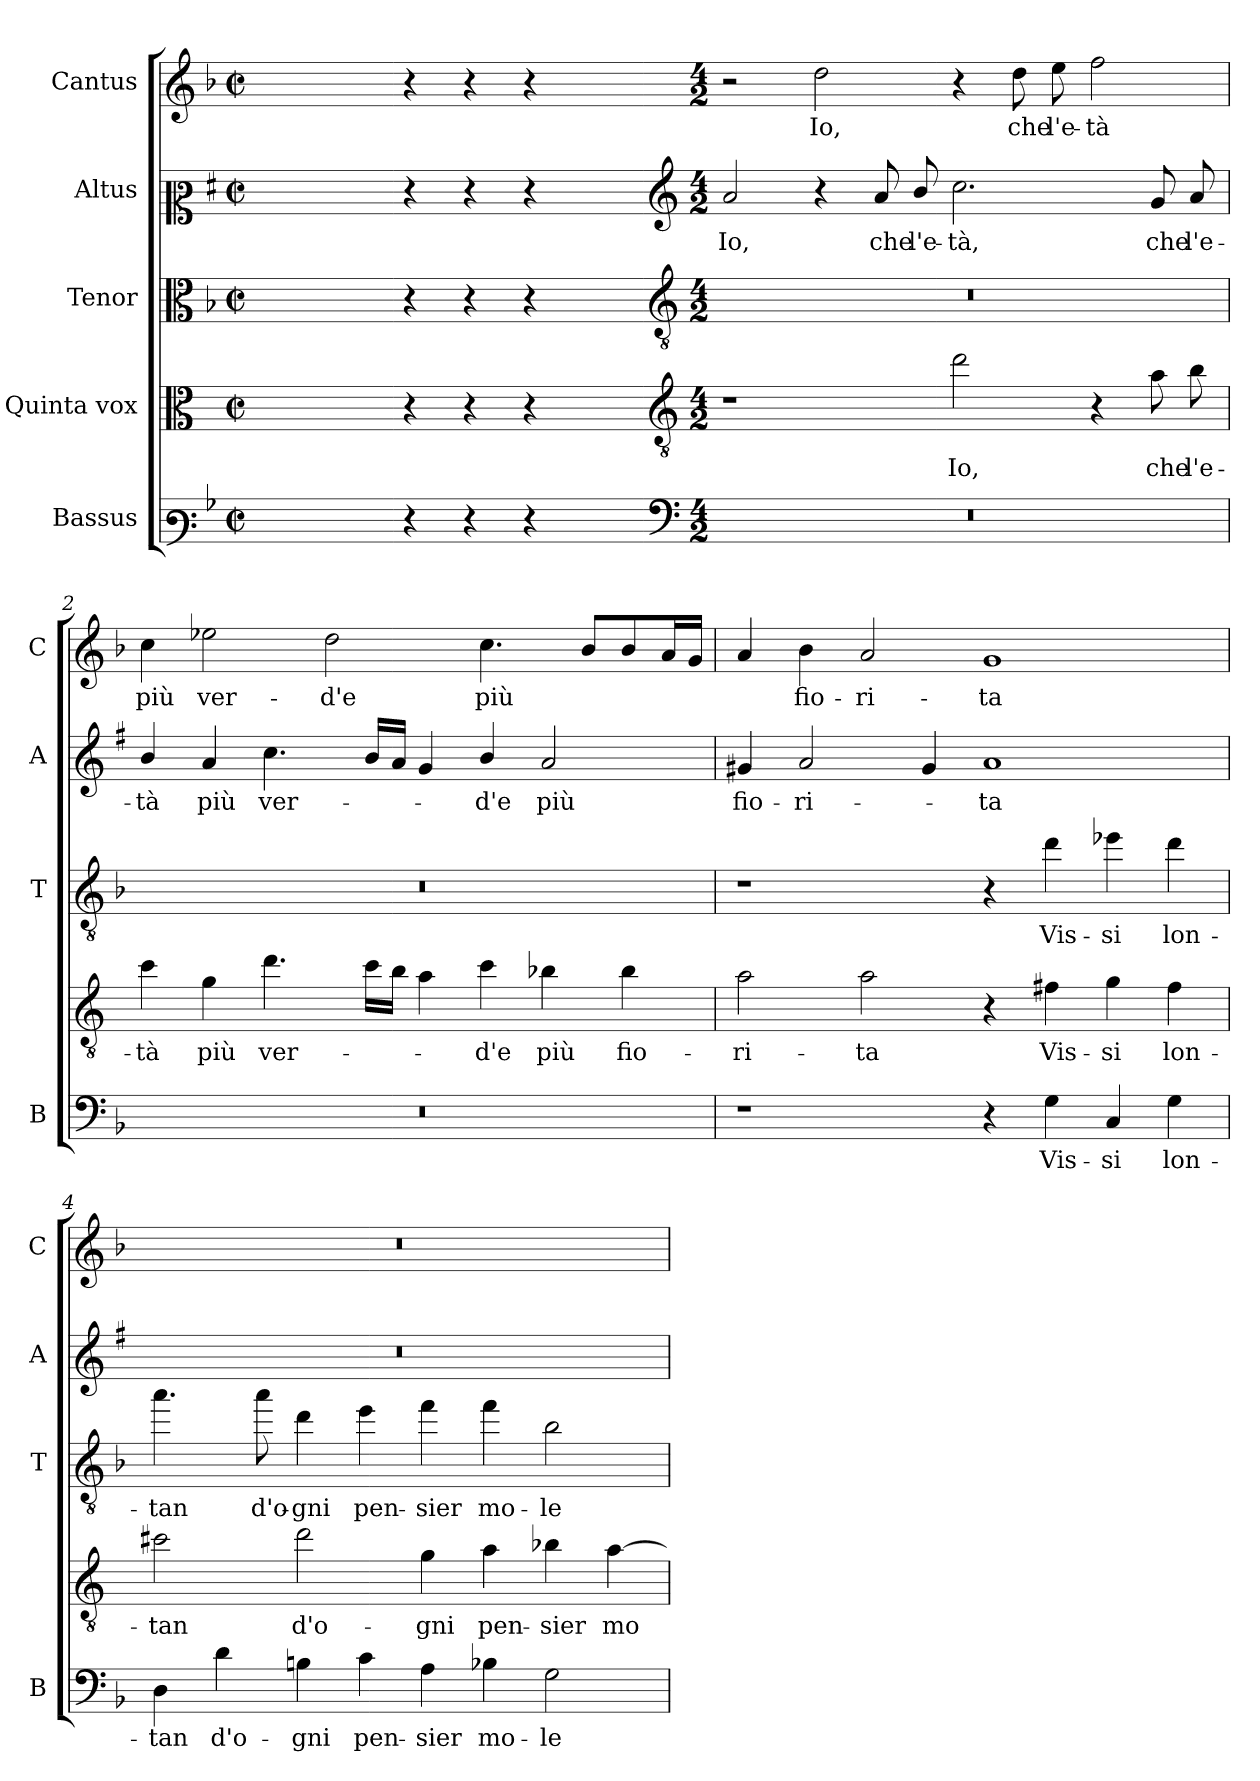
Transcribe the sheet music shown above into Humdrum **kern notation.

**kern	**text	**kern	**text	**kern	**text	**kern	**text	**kern	**text
*part5	*part5	*part4	*part4	*part3	*part3	*part2	*part2	*part1	*part1
*staff5	*staff5	*staff4	*staff4	*staff3	*staff3	*staff2	*staff2	*staff1	*staff1
*I"Bassus	*	*I"Quinta vox	*	*I"Tenor	*	*I"Altus	*	*I"Cantus	*
*I'B	*	*	*	*I'T	*	*I'A	*	*I'C	*
*clefF3	*	*clefC3	*	*clefC3	*	*clefC2	*	*clefG2	*
*	*	*ITrd4c7	*	*ITrd8c14	*	*ITrd1c2	*	*	*
*k[b-]	*	*k[b-]	*	*k[b-]	*	*k[b-]	*	*k[b-]	*
*F:	*	*F:	*	*F:	*	*F:	*	*F:	*
*M2/2	*	*M2/2	*	*M2/2	*	*M2/2	*	*M2/2	*
*met(c|)	*	*met(c|)	*	*met(c|)	*	*met(c|)	*	*met(c|)	*
=	=	=	=	=	=	=	=	=	=
1ryy	.	1ryy	.	1ryy	.	1ryy	.	1ryy	.
=1X-	=1X-	=1X-	=1X-	=1X-	=1X-	=1X-	=1X-	=1X-	=1X-
4r	.	4r	.	4r	.	4r	.	4r	.
4r	.	4r	.	4r	.	4r	.	4r	.
4r	.	4r	.	4r	.	4r	.	4r	.
4ryy	.	4ryy	.	4ryy	.	4ryy	.	4ryy	.
=1-	=1-	=1-	=1-	=1-	=1-	=1-	=1-	=1-	=1-
*clefF4	*	*clefGv2	*	*clefGv2	*	*clefG2	*	*	*
*M4/2	*	*M4/2	*	*M4/2	*	*M4/2	*	*M4/2	*
!	!	!	!	!	!	!	!LO:LY:b	!	!
0r	.	1r	.	0r	.	2g/	Io,	2r	.
!	!	!	!	!	!	!	!	!	!LO:LY:b
.	.	.	.	.	.	4r	.	2dd\	Io,
!	!	!	!	!	!	!	!LO:LY:b	!	!
.	.	.	.	.	.	8g/	che	.	.
!	!	!	!	!	!	!	!LO:LY:b	!	!
.	.	.	.	.	.	8a/	l'e-	.	.
!	!	!	!LO:LY:b	!	!	!	!LO:LY:b	!	!
.	.	2g\	Io,	.	.	2.b-\	-tà,	4r	.
!	!	!	!	!	!	!	!	!	!LO:LY:b
.	.	.	.	.	.	.	.	8dd\	che
!	!	!	!	!	!	!	!	!	!LO:LY:b
.	.	.	.	.	.	.	.	8ee\	l'e-
!	!	!	!	!	!	!	!	!	!LO:LY:b
.	.	4r	.	.	.	.	.	2ff\	-tà
!	!	!	!LO:LY:b	!	!	!	!LO:LY:b	!	!
.	.	8d\	che	.	.	8f/	che	.	.
!	!	!	!LO:LY:b	!	!	!	!LO:LY:b	!	!
.	.	8e\	l'e-	.	.	8g/	l'e-	.	.
=2	=2	=2	=2	=2	=2	=2	=2	=2	=2
!	!	!	!LO:LY:b	!	!	!	!LO:LY:b	!	!LO:LY:b
0r	.	4f\	-tà	0r	.	4a/	-tà	4cc\	più
!	!	!	!LO:LY:b	!	!	!	!LO:LY:b	!	!LO:LY:b
.	.	4c\	più	.	.	4g/	più	2ee-X\	ver-
!	!	!	!LO:LY:b	!	!	!	!LO:LY:b	!	!
.	.	4.g\	ver-	.	.	4.b-\	ver-	.	.
!	!	!	!	!	!	!	!	!	!LO:LY:b
.	.	.	.	.	.	.	.	2dd\	-d'e
.	.	16f\LL	.	.	.	16a/LL	.	.	.
.	.	16e\JJ	.	.	.	16g/JJ	.	.	.
.	.	4d\	.	.	.	4f/	.	.	.
!	!	!	!LO:LY:b	!	!	!	!LO:LY:b	!	!LO:LY:b
.	.	4f\	-d'e	.	.	4a/	-d'e	4.cc\	più
!	!	!	!LO:LY:b	!	!	!	!LO:LY:b	!	!
.	.	4e-X\	più	.	.	2g/	più	.	.
.	.	.	.	.	.	.	.	8b-/L	.
!	!	!	!LO:LY:b	!	!	!	!	!	!
.	.	4e-\	fio-	.	.	.	.	8b-/	.
.	.	.	.	.	.	.	.	16a/L	.
.	.	.	.	.	.	.	.	16g/JJ	.
=3	=3	=3	=3	=3	=3	=3	=3	=3	=3
!	!	!	!LO:LY:b	!	!	!	!LO:LY:b	!	!
1r	.	2d\	-ri-	1r	.	4f#X/	fio-	4a/	.
!	!	!	!	!	!	!	!LO:LY:b	!	!LO:LY:b
.	.	.	.	.	.	2g/	-ri-	4b-\	fio-
!	!	!	!LO:LY:b	!	!	!	!	!	!LO:LY:b
.	.	2d\	-ta	.	.	.	.	2a/	-ri-
.	.	.	.	.	.	4f#/	.	.	.
!	!	!	!	!	!	!	!LO:LY:b	!	!LO:LY:b
4r	.	4r	.	4r	.	1g	-ta	1g	-ta
!	!LO:LY:b	!	!LO:LY:b	!	!LO:LY:b	!	!	!	!
4G\	Vis-	4Bn\	Vis-	4d\	Vis-	.	.	.	.
!	!LO:LY:b	!	!LO:LY:b	!	!LO:LY:b	!	!	!	!
4C/	-si	4c\	-si	4e-X\	-si	.	.	.	.
!	!LO:LY:b	!	!LO:LY:b	!	!LO:LY:b	!	!	!	!
4G\	lon-	4B\	lon-	4d\	lon-	.	.	.	.
!!LO:LB:g=z
=4	=4	=4	=4	=4	=4	=4	=4	=4	=4
!	!LO:LY:b	!	!LO:LY:b	!	!LO:LY:b	!	!	!	!
4D\	-tan	2f#X\	-tan	4.a\	-tan	0r	.	0r	.
!	!LO:LY:b	!	!	!	!	!	!	!	!
4d\	d'o-	.	.	.	.	.	.	.	.
!	!	!	!	!	!LO:LY:b	!	!	!	!
.	.	.	.	8a\	d'o-	.	.	.	.
!	!LO:LY:b	!	!LO:LY:b	!	!LO:LY:b	!	!	!	!
4Bn\	-gni	2g\	d'o-	4d\	-gni	.	.	.	.
!	!LO:LY:b	!	!	!	!LO:LY:b	!	!	!	!
4c\	pen-	.	.	4e\	pen-	.	.	.	.
!	!LO:LY:b	!	!LO:LY:b	!	!LO:LY:b	!	!	!	!
4A\	-sier	4c\	-gni	4f\	-sier	.	.	.	.
!	!LO:LY:b	!	!LO:LY:b	!	!LO:LY:b	!	!	!	!
4B-X\	mo-	4d\	pen-	4f\	mo-	.	.	.	.
!	!LO:LY:b	!	!LO:LY:b	!	!LO:LY:b	!	!	!	!
2G\	-le-	4e-X\	-sier	2B-\	-le-	.	.	.	.
!	!	!	!LO:LY:b	!	!	!	!	!	!
.	.	[4d\	mo-	.	.	.	.	.	.
=	=	=	=	=	=	=	=	=	=
*-	*-	*-	*-	*-	*-	*-	*-	*-	*-
